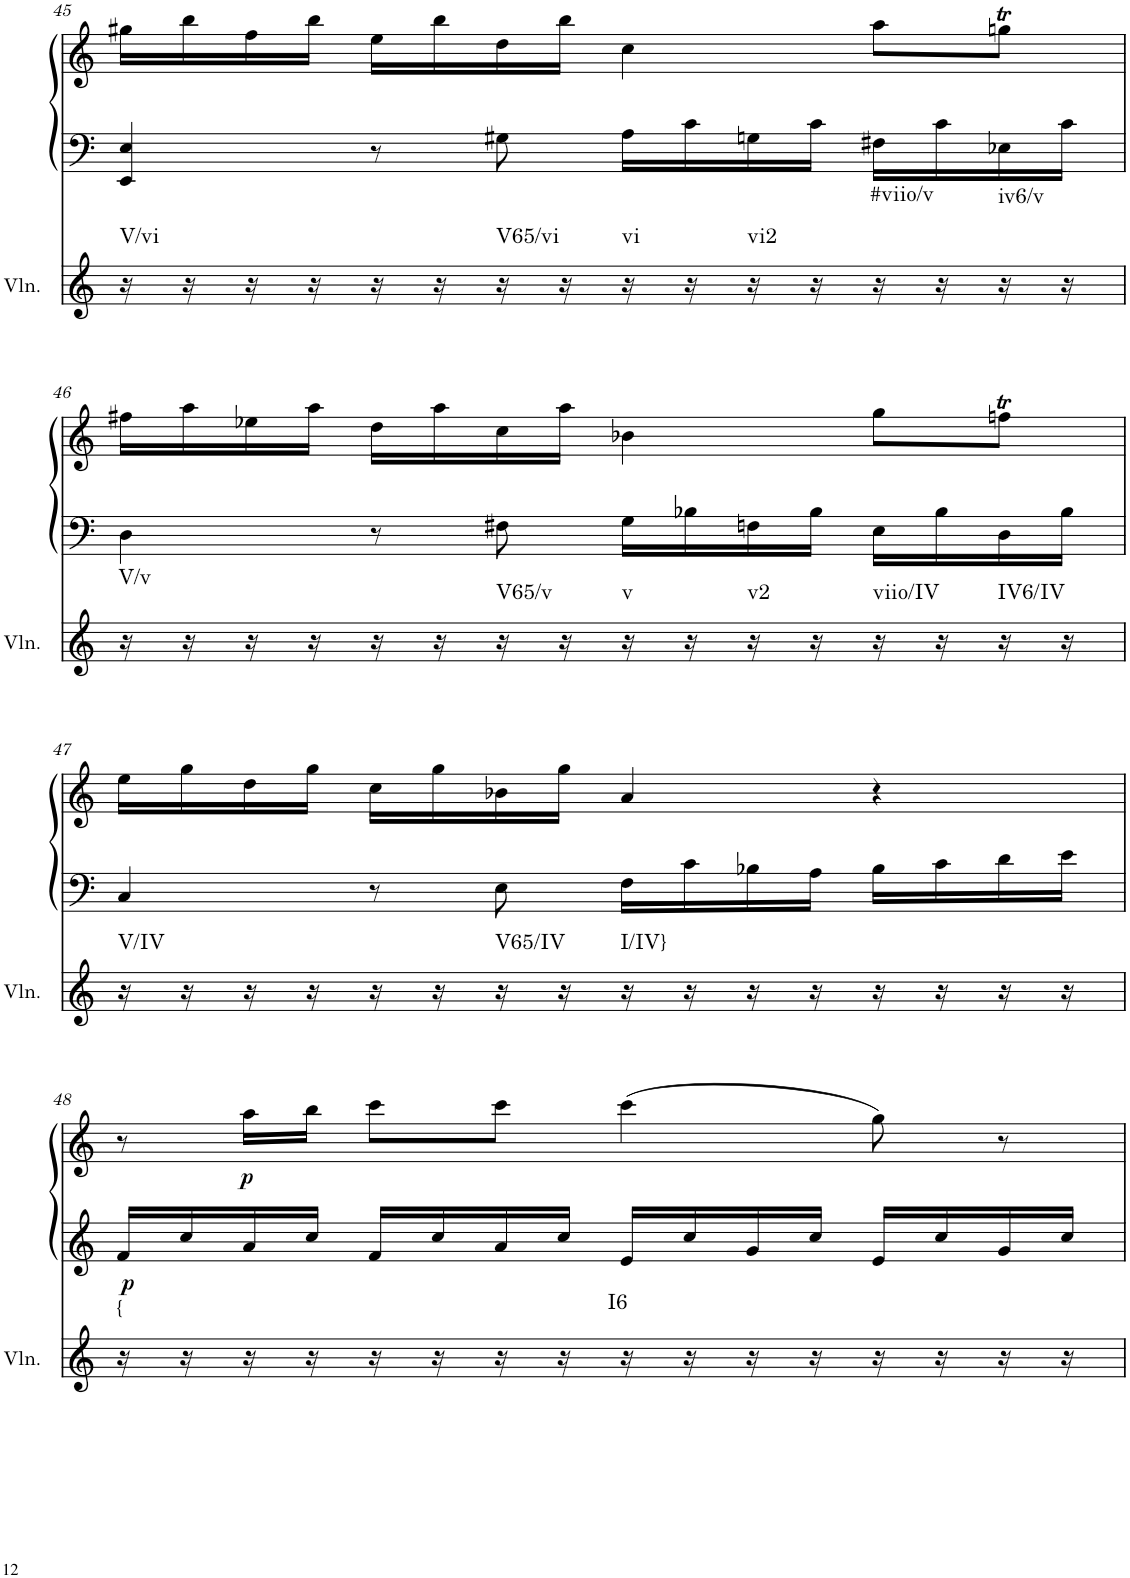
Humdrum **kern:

**kern	**harte	**kern	**kern	**dynam
*part2	*part2	*part1	*part1	*part1
*staff3	*	*staff2	*staff1	*staff1/2
*I"Violin	*	*I"Klavier linke Hand	*	*
*I'Vln.	*	*	*	*
!!LO:PB:g=z
*clefG2	*	*clefF4	*clefG2	*
*k[]	*	*k[]	*k[]	*
*M4/4	*	*M4/4	*M4/4	*
=45	=45	=45	=45	=45
!	!LO:H:kt=V/vi	!	!	!
16r	N	4EE/ 4E/	16gg#X\LL	.
16r	.	.	16bb\	.
16r	.	.	16ff\	.
16r	.	.	16bb\JJ	.
16r	.	8r	16ee\LL	.
16r	.	.	16bb\	.
!	!LO:H:kt=V65/vi	!	!	!
16r	N	8G#X\	16dd\	.
16r	.	.	16bb\JJ	.
!	!LO:H:kt=vi	!	!	!
16r	N	16A\LL	4cc\	.
16r	.	16c\	.	.
!	!LO:H:kt=vi2	!	!	!
16r	N	16Gn\	.	.
16r	.	16c\JJ	.	.
!	!LO:H:kt=#viio/v	!	!	!
16r	N	16F#X\LL	8aa\L	.
16r	.	16c\	.	.
!	!LO:H:kt=iv6/v	!	!	!
16r	N	16E-X\	8ggnT\J	.
16r	.	16c\JJ	.	.
!!LO:LB:g=z
=46	=46	=46	=46	=46
!	!LO:H:kt=V/v	!	!	!
16r	N	4D\	16ff#X\LL	.
16r	.	.	16aa\	.
16r	.	.	16ee-X\	.
16r	.	.	16aa\JJ	.
16r	.	8r	16dd\LL	.
16r	.	.	16aa\	.
!	!LO:H:kt=V65/v	!	!	!
16r	N	8F#X\	16cc\	.
16r	.	.	16aa\JJ	.
!	!LO:H:kt=v	!	!	!
16r	N	16G\LL	4b-X\	.
16r	.	16B-X\	.	.
!	!LO:H:kt=v2	!	!	!
16r	N	16Fn\	.	.
16r	.	16B-\JJ	.	.
!	!LO:H:kt=viio/IV	!	!	!
16r	N	16E\LL	8gg\L	.
16r	.	16B-\	.	.
!	!LO:H:kt=IV6/IV	!	!	!
16r	N	16D\	8ffnT\J	.
16r	.	16B-\JJ	.	.
!!LO:LB:g=z
=47	=47	=47	=47	=47
!	!LO:H:kt=V/IV	!	!	!
16r	N	4C/	16ee\LL	.
16r	.	.	16gg\	.
16r	.	.	16dd\	.
16r	.	.	16gg\JJ	.
16r	.	8r	16cc\LL	.
16r	.	.	16gg\	.
!	!LO:H:kt=V65/IV	!	!	!
16r	N	8E\	16b-X\	.
16r	.	.	16gg\JJ	.
!	!LO:H:kt=I/IV}	!	!	!
16r	N	16F\LL	4a/	.
16r	.	16c\	.	.
16r	.	16B-X\	.	.
16r	.	16A\JJ	.	.
16r	.	16B-\LL	4r	.
16r	.	16c\	.	.
16r	.	16d\	.	.
16r	.	16e\JJ	.	.
!!LO:LB:g=z
=48	=48	=48	=48	=48
!	!LO:H:kt={	!	!	!LO:DY:b=2
16r	N	16f/LL	8r	p
16r	.	16cc/	.	.
!	!	!	!	!LO:DY:b
16r	.	16a/	16aa\LL	p
16r	.	16cc/JJ	16bb\JJ	.
16r	.	16f/LL	8ccc\L	.
16r	.	16cc/	.	.
16r	.	16a/	8ccc\J	.
16r	.	16cc/JJ	.	.
!	!LO:H:kt=I6	!	!	!
16r	N	16e/LL	(4ccc\	.
16r	.	16cc/	.	.
16r	.	16g/	.	.
16r	.	16cc/JJ	.	.
16r	.	16e/LL	8gg\)	.
16r	.	16cc/	.	.
16r	.	16g/	8r	.
16r	.	16cc/JJ	.	.
=	=	=	=	=
*-	*-	*-	*-	*-
